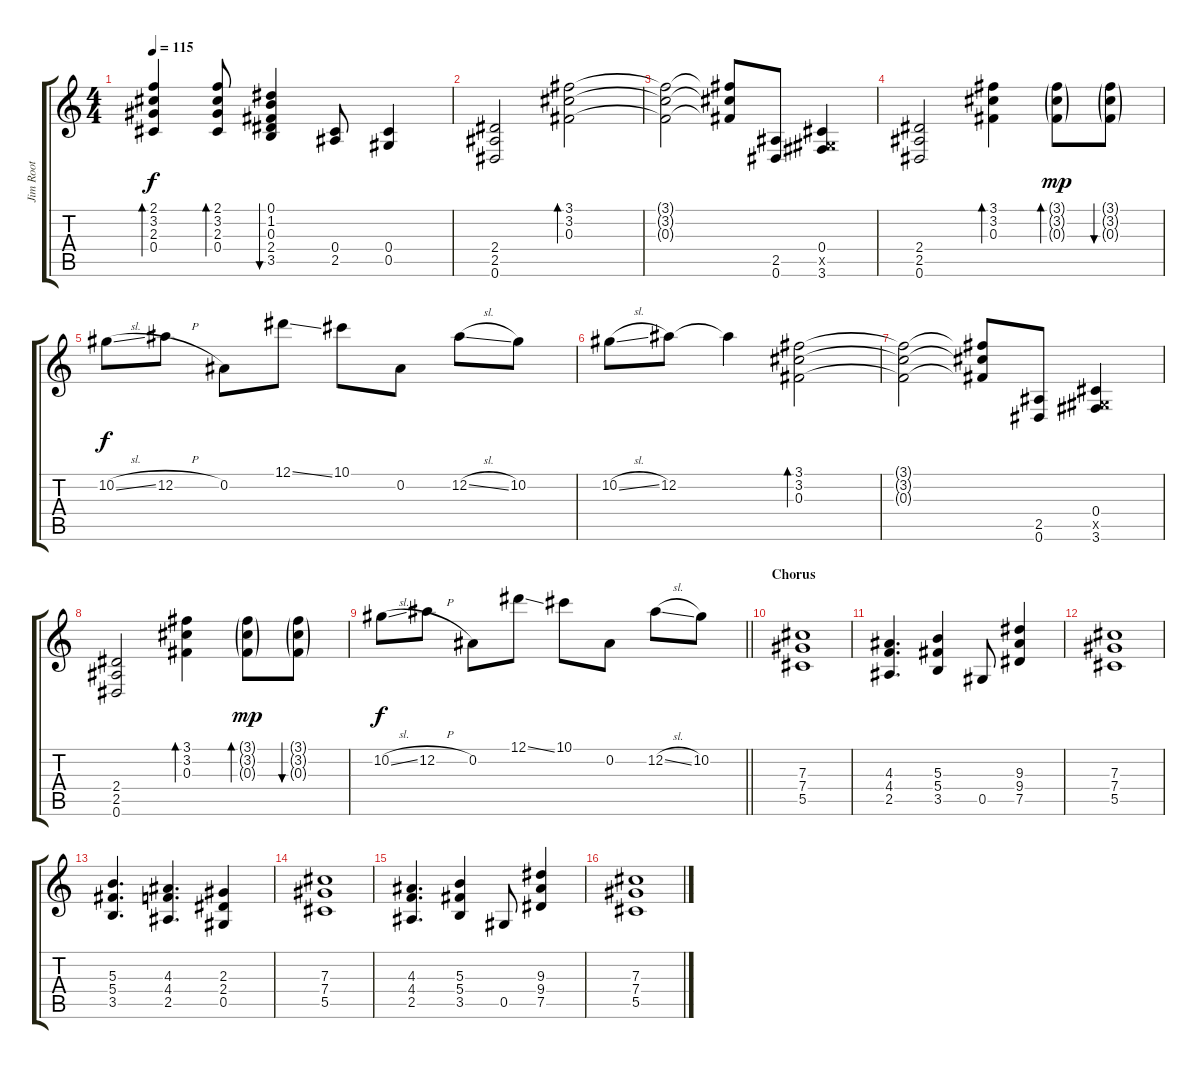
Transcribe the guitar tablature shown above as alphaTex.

\track ("Jim Root" "Jim Root") {instrument electricguitarclean}
\staff {score tabs}
\tuning (Eb4 Bb3 Gb3 Db3 Ab2 Eb2) {hide}
\ts (4 4)
\tempo 115
\clef g2
\ks c
(2.1 3.2 2.3 0.4).4{bd 60 dy f} (2.1 3.2 2.3 0.4).8{bd 60} (0.1 1.2 0.3 2.4 3.5).4{bu 60} (0.4 2.5).8 (0.4 0.5).4 |
(2.4 2.5 0.6).2 (3.1 3.2 0.3).2{bd 60} |
(3.1{t} 3.2{t} 0.3{t}).2 (3.1{t} 3.2{t} 0.3{t}).8 (2.5 0.6).8 (0.4 0.5{x} 3.6).4 |
(2.4 2.5 0.6).2 (3.1 3.2 0.3).4{bd 60} (3.1{g} 3.2{g} 0.3{g}).8{bd 60 dy mp} (3.1{g} 3.2{g} 0.3{g}).8{bu 60} |
10.2{sl}.8{dy f} 12.2{h}.8 0.2.8 12.1{ss}.8 10.1.8 0.2.8 12.2{sl}.8 10.2.8 |
10.2{sl}.8 12.2.8 12.2{t}.4 (3.1 3.2 0.3).2{bd 60} |
(3.1{t} 3.2{t} 0.3{t}).2 (3.1{t} 3.2{t} 0.3{t}).8 (2.5 0.6).8 (0.4 0.5{x} 3.6).4 |
(2.4 2.5 0.6).2 (3.1 3.2 0.3).4{bd 60} (3.1{g} 3.2{g} 0.3{g}).8{bd 60 dy mp} (3.1{g} 3.2{g} 0.3{g}).8{bu 60} |
\barLineRight lightlight
10.2{sl}.8{dy f} 12.2{h}.8 0.2.8 12.1{ss}.8 10.1.8 0.2.8 12.2{sl}.8 10.2.8 |
\section ("" "Chorus")
(7.3 7.4 5.5).1{volume 14} |
(4.3 4.4 2.5).4{d} (5.3 5.4 3.5).4 0.5.8 (9.3 9.4 7.5).4 |
(7.3 7.4 5.5).1 |
(5.3 5.4 3.5).4{d} (4.3 4.4 2.5).4{d} (2.3 2.4 0.5).4 |
(7.3 7.4 5.5).1 |
(4.3 4.4 2.5).4{d} (5.3 5.4 3.5).4 0.5.8 (9.3 9.4 7.5).4 |
(7.3 7.4 5.5).1
